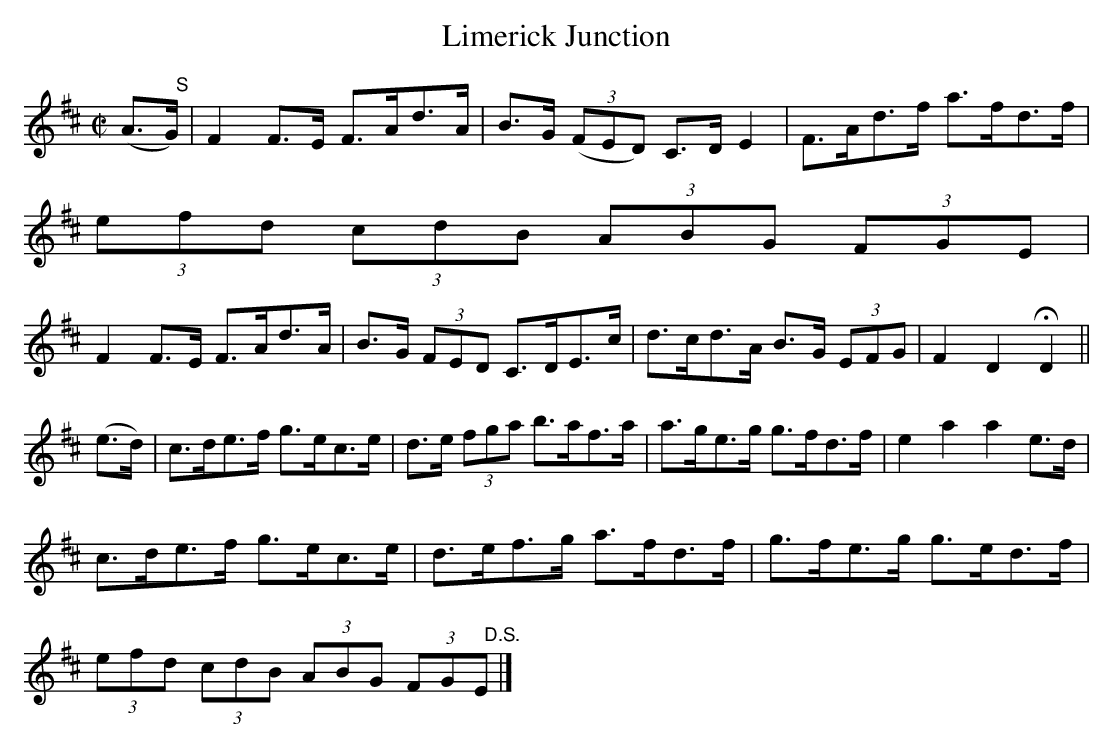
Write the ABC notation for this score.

X:1
T: Limerick Junction
M: C|
L: 1/8
K: D
(A>"   S"G) | F2 F>E F>Ad>A | B>G ((3FED) C>D E2 | F>Ad>f a>fd>f |
(3efd (3cdB (3ABG (3FGE |
           F2 F>E F>Ad>A | B>G  (3FED  C>DE>c | d>cd>A B>G (3EFG | F2 D2 HD2 ||
  (e>d)  | c>de>f g>ec>e | d>e  (3fga  b>af>a | a>ge>g g>fd>f | e2 a2 a2 e>d |
           c>de>f g>ec>e |    d>ef>g   a>fd>f | g>fe>g g>ed>f |
(3efd (3cdB (3ABG (3FG"   D.S."E |]
